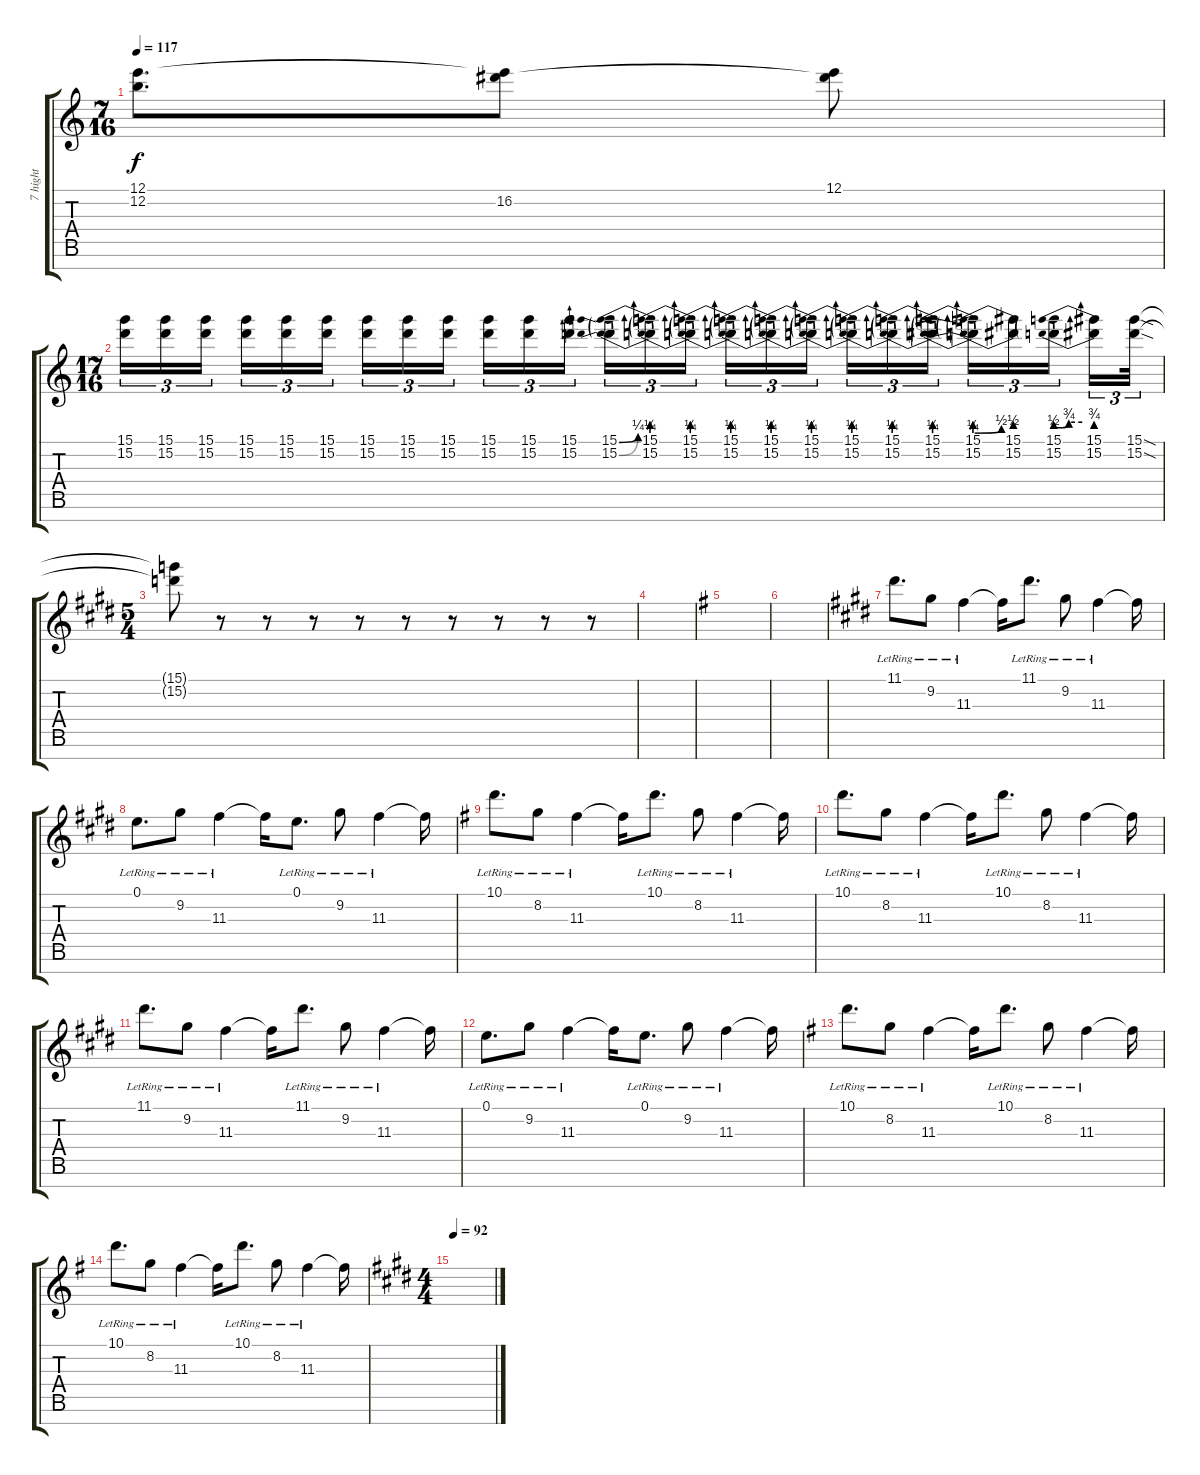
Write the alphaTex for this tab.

\track ("7 hight" "7 hight") {instrument acousticguitarsteel}
\staff {score tabs}
\tuning (E4 B3 G3 D3 A2 E2 B1) {hide}
\ts (7 16)
\tempo 117
\clef g2
\ks c
(12.1 12.2).8{d dy f} (12.1{t} 16.2).8 (12.1 16.2{t}).8 |
\ts (17 16)
(15.1 15.2).16{tu (3 2)} (15.1 15.2).16{tu (3 2)} (15.1 15.2).16{tu (3 2)} (15.1 15.2).16{tu (3 2)} (15.1 15.2).16{tu (3 2)} (15.1 15.2).16{tu (3 2)} (15.1 15.2).16{tu (3 2)} (15.1 15.2).16{tu (3 2)} (15.1 15.2).16{tu (3 2)} (15.1 15.2).16{tu (3 2)} (15.1 15.2).16{tu (3 2)} (15.1 15.2).16{tu (3 2)} (15.1{be (bend 0 0 60 1)} 15.2{be (bend 0 0 60 1)}).16{tu (3 2)} (15.1{be (prebend 0 1 60 1)} 15.2{be (prebend 0 1 60 1)}).16{tu (3 2)} (15.1{be (prebend 0 1 60 1)} 15.2{be (prebend 0 1 60 1)}).16{tu (3 2)} (15.1{be (prebend 0 1 60 1)} 15.2{be (prebend 0 1 60 1)}).16{tu (3 2)} (15.1{be (prebend 0 1 60 1)} 15.2{be (prebend 0 1 60 1)}).16{tu (3 2)} (15.1{be (prebend 0 1 60 1)} 15.2{be (prebend 0 1 60 1)}).16{tu (3 2)} (15.1{be (prebend 0 1 60 1)} 15.2{be (prebend 0 1 60 1)}).16{tu (3 2)} (15.1{be (prebend 0 1 60 1)} 15.2{be (prebend 0 1 60 1)}).16{tu (3 2)} (15.1{be (prebend 0 1 60 1)} 15.2{be (prebend 0 1 60 1)}).16{tu (3 2)} (15.1{be (prebendbend 0 1 60 2)} 15.2{be (prebendbend 0 1 60 2)}).16{tu (3 2)} (15.1{be (prebend 0 2 60 2)} 15.2{be (prebend 0 2 60 2)}).16{tu (3 2)} (15.1{be (custom 0 2 15 2 30 3 60 3)} 15.2{be (custom 0 2 15 2 30 3 58 3 60 3)}).16{tu (3 2)} (15.1{be (prebend 0 3 60 3)} 15.2{be (prebend 0 3 60 3)}).16{tu (3 2)} (15.1{sod} 15.2{sod}).32{tu (3 2)} |
\ts (5 4)
\ks e
(15.1{t} 15.2{t}).8 r.8 r.8 r.8 r.8 r.8 r.8 r.8 r.8 r.8 |
|
\ks g
|
|
\ks e
11.1{lr}.8{d volume 11 instrument electricguitarjazz} 9.2{lr}.8 11.3{lr}.4 11.3{t}.16 11.1{lr}.8{d} 9.2{lr}.8 11.3{lr}.4 11.3{t}.16 |
0.1{lr}.8{d} 9.2{lr}.8 11.3{lr}.4 11.3{t}.16 0.1{lr}.8{d} 9.2{lr}.8 11.3{lr}.4 11.3{t}.16 |
\ks g
10.1{lr}.8{d} 8.2{lr}.8 11.3{lr}.4 11.3{t}.16 10.1{lr}.8{d} 8.2{lr}.8 11.3{lr}.4 11.3{t}.16 |
10.1{lr}.8{d} 8.2{lr}.8 11.3{lr}.4 11.3{t}.16 10.1{lr}.8{d} 8.2{lr}.8 11.3{lr}.4 11.3{t}.16 |
\ks e
11.1{lr}.8{d} 9.2{lr}.8 11.3{lr}.4 11.3{t}.16 11.1{lr}.8{d} 9.2{lr}.8 11.3{lr}.4 11.3{t}.16 |
0.1{lr}.8{d} 9.2{lr}.8 11.3{lr}.4 11.3{t}.16 0.1{lr}.8{d} 9.2{lr}.8 11.3{lr}.4 11.3{t}.16 |
\ks g
10.1{lr}.8{d} 8.2{lr}.8 11.3{lr}.4 11.3{t}.16 10.1{lr}.8{d} 8.2{lr}.8 11.3{lr}.4 11.3{t}.16 |
10.1{lr}.8{d} 8.2{lr}.8 11.3{lr}.4 11.3{t}.16 10.1{lr}.8{d} 8.2{lr}.8 11.3{lr}.4 11.3{t}.16 |
\ts (4 4)
\tempo 92
\ks e
